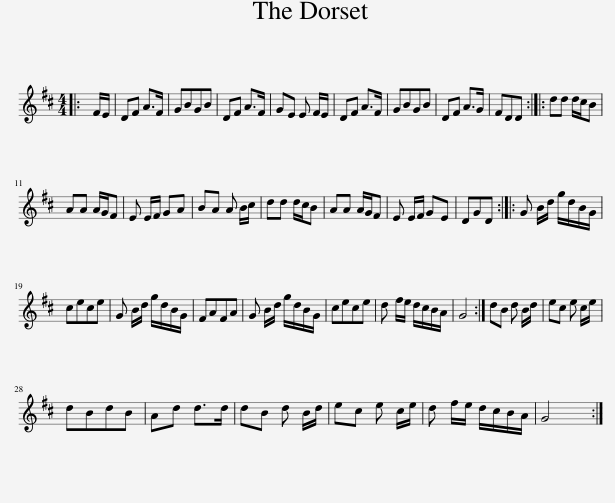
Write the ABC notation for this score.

X:1
L:1/8
M:4/4
I:linebreak $
K:D
V:1 treble
V:1
|: F/E/ | DF A>F | GBGB | DF A>F | GE E F/E/ | %5
 DF A>F | GBGB | DF A>G | FDD :: dd d/c/B |$ %10
 AA A/G/F | E E/F/ GA | BA A B/c/ | dd d/c/B | AA A/G/F | %15
 E E/F/ GE | DGD :: G B/d/ g/d/B/G/ |$ cece | G B/d/ g/d/B/G/ | %20
 FAFA | G B/d/ g/d/B/G/ | cece | d f/e/ d/c/B/A/ | G4 :| %25
 dB d B/d/ | ec e c/e/ |$ dBdB | Ad d>d | dB d B/d/ | %30
 ec e c/e/ | d f/e/ d/c/B/A/ | G4 :| %33
